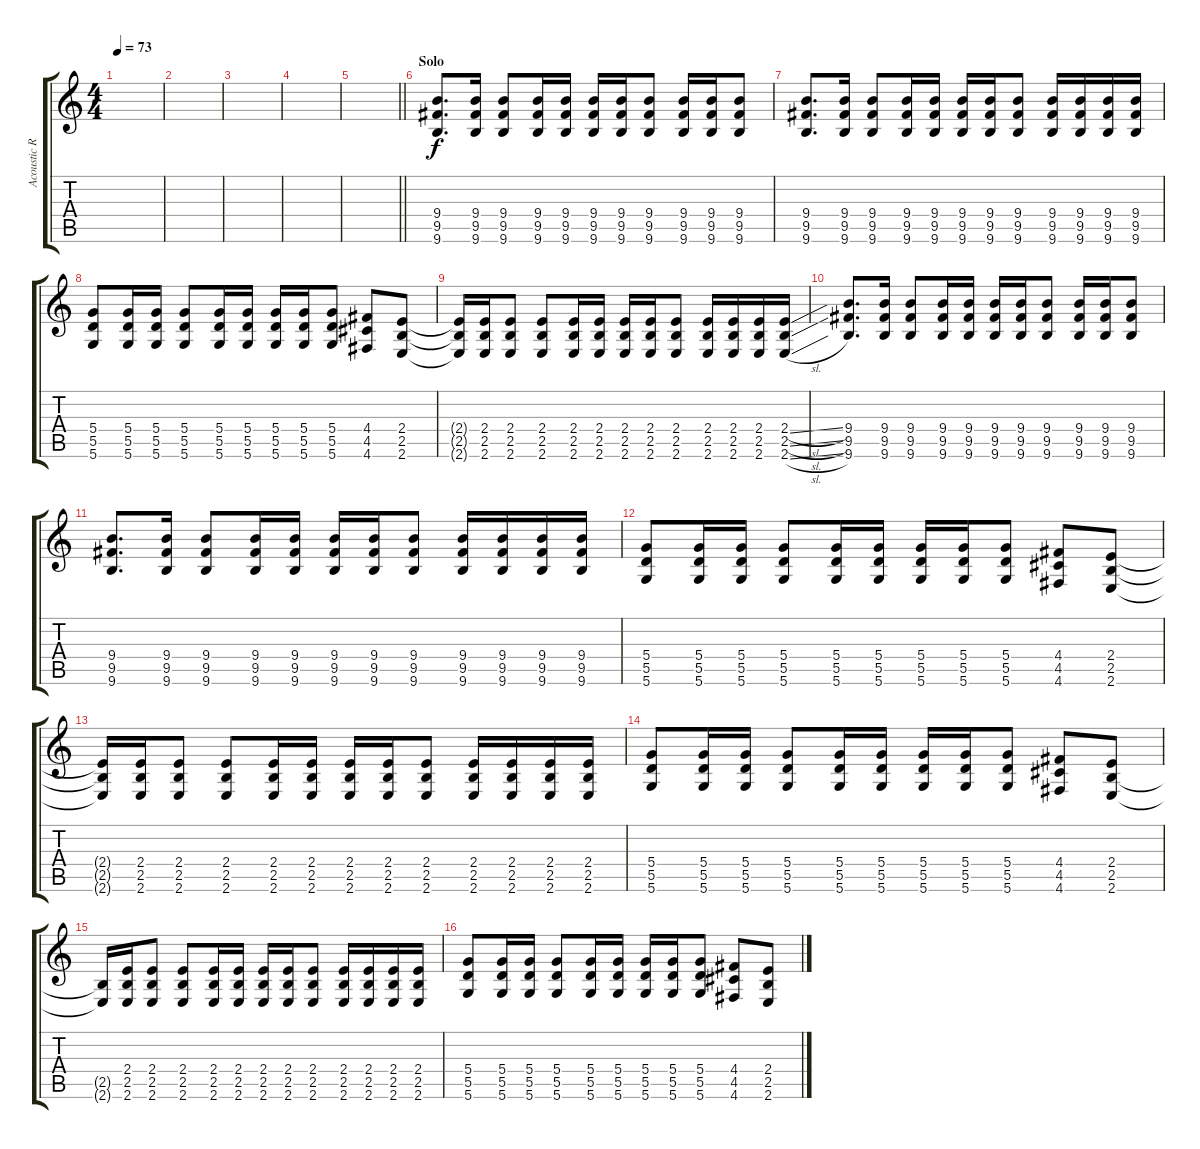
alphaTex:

\track ("Acoustic R" "Acoustic R") {instrument acousticguitarsteel}
\staff {score tabs}
\tuning (E4 B3 G3 D3 A2 D2) {hide}
\ts (4 4)
\tempo 73
\clef g2
\ks c
|
|
|
|
\barLineRight lightlight
|
\section ("" "Solo")
(9.4 9.5 9.6).8{d volume 7 balance 12} (9.4 9.5 9.6).16 (9.4 9.5 9.6).8 (9.4 9.5 9.6).16 (9.4 9.5 9.6).16 (9.4 9.5 9.6).16 (9.4 9.5 9.6).16 (9.4 9.5 9.6).8 (9.4 9.5 9.6).16 (9.4 9.5 9.6).16 (9.4 9.5 9.6).8 |
(9.4 9.5 9.6).8{d} (9.4 9.5 9.6).16 (9.4 9.5 9.6).8 (9.4 9.5 9.6).16 (9.4 9.5 9.6).16 (9.4 9.5 9.6).16 (9.4 9.5 9.6).16 (9.4 9.5 9.6).8 (9.4 9.5 9.6).16 (9.4 9.5 9.6).16 (9.4 9.5 9.6).16 (9.4 9.5 9.6).16 |
(5.4 5.5 5.6).8 (5.4 5.5 5.6).16 (5.4 5.5 5.6).16 (5.4 5.5 5.6).8 (5.4 5.5 5.6).16 (5.4 5.5 5.6).16 (5.4 5.5 5.6).16 (5.4 5.5 5.6).16 (5.4 5.5 5.6).8 (4.4 4.5 4.6).8 (2.4 2.5 2.6).8 |
(2.4{t} 2.5{t} 2.6{t}).16 (2.4 2.5 2.6).16 (2.4 2.5 2.6).8 (2.4 2.5 2.6).8 (2.4 2.5 2.6).16 (2.4 2.5 2.6).16 (2.4 2.5 2.6).16 (2.4 2.5 2.6).16 (2.4 2.5 2.6).8 (2.4 2.5 2.6).16 (2.4 2.5 2.6).16 (2.4 2.5 2.6).16 (2.4{sl} 2.5{sl} 2.6{sl}).16 |
(9.4 9.5 9.6).8{d} (9.4 9.5 9.6).16 (9.4 9.5 9.6).8 (9.4 9.5 9.6).16 (9.4 9.5 9.6).16 (9.4 9.5 9.6).16 (9.4 9.5 9.6).16 (9.4 9.5 9.6).8 (9.4 9.5 9.6).16 (9.4 9.5 9.6).16 (9.4 9.5 9.6).8 |
(9.4 9.5 9.6).8{d} (9.4 9.5 9.6).16 (9.4 9.5 9.6).8 (9.4 9.5 9.6).16 (9.4 9.5 9.6).16 (9.4 9.5 9.6).16 (9.4 9.5 9.6).16 (9.4 9.5 9.6).8 (9.4 9.5 9.6).16 (9.4 9.5 9.6).16 (9.4 9.5 9.6).16 (9.4 9.5 9.6).16 |
(5.4 5.5 5.6).8 (5.4 5.5 5.6).16 (5.4 5.5 5.6).16 (5.4 5.5 5.6).8 (5.4 5.5 5.6).16 (5.4 5.5 5.6).16 (5.4 5.5 5.6).16 (5.4 5.5 5.6).16 (5.4 5.5 5.6).8 (4.4 4.5 4.6).8 (2.4 2.5 2.6).8 |
(2.4{t} 2.5{t} 2.6{t}).16 (2.4 2.5 2.6).16 (2.4 2.5 2.6).8 (2.4 2.5 2.6).8 (2.4 2.5 2.6).16 (2.4 2.5 2.6).16 (2.4 2.5 2.6).16 (2.4 2.5 2.6).16 (2.4 2.5 2.6).8 (2.4 2.5 2.6).16 (2.4 2.5 2.6).16 (2.4 2.5 2.6).16 (2.4 2.5 2.6).16 |
(5.4 5.5 5.6).8 (5.4 5.5 5.6).16 (5.4 5.5 5.6).16 (5.4 5.5 5.6).8 (5.4 5.5 5.6).16 (5.4 5.5 5.6).16 (5.4 5.5 5.6).16 (5.4 5.5 5.6).16 (5.4 5.5 5.6).8 (4.4 4.5 4.6).8 (2.4 2.5 2.6).8 |
(2.5{t} 2.6{t}).16 (2.4 2.5 2.6).16 (2.4 2.5 2.6).8 (2.4 2.5 2.6).8 (2.4 2.5 2.6).16 (2.4 2.5 2.6).16 (2.4 2.5 2.6).16 (2.4 2.5 2.6).16 (2.4 2.5 2.6).8 (2.4 2.5 2.6).16 (2.4 2.5 2.6).16 (2.4 2.5 2.6).16 (2.4 2.5 2.6).16 |
(5.4 5.5 5.6).8 (5.4 5.5 5.6).16 (5.4 5.5 5.6).16 (5.4 5.5 5.6).8 (5.4 5.5 5.6).16 (5.4 5.5 5.6).16 (5.4 5.5 5.6).16 (5.4 5.5 5.6).16 (5.4 5.5 5.6).8 (4.4 4.5 4.6).8 (2.4 2.5 2.6).8
